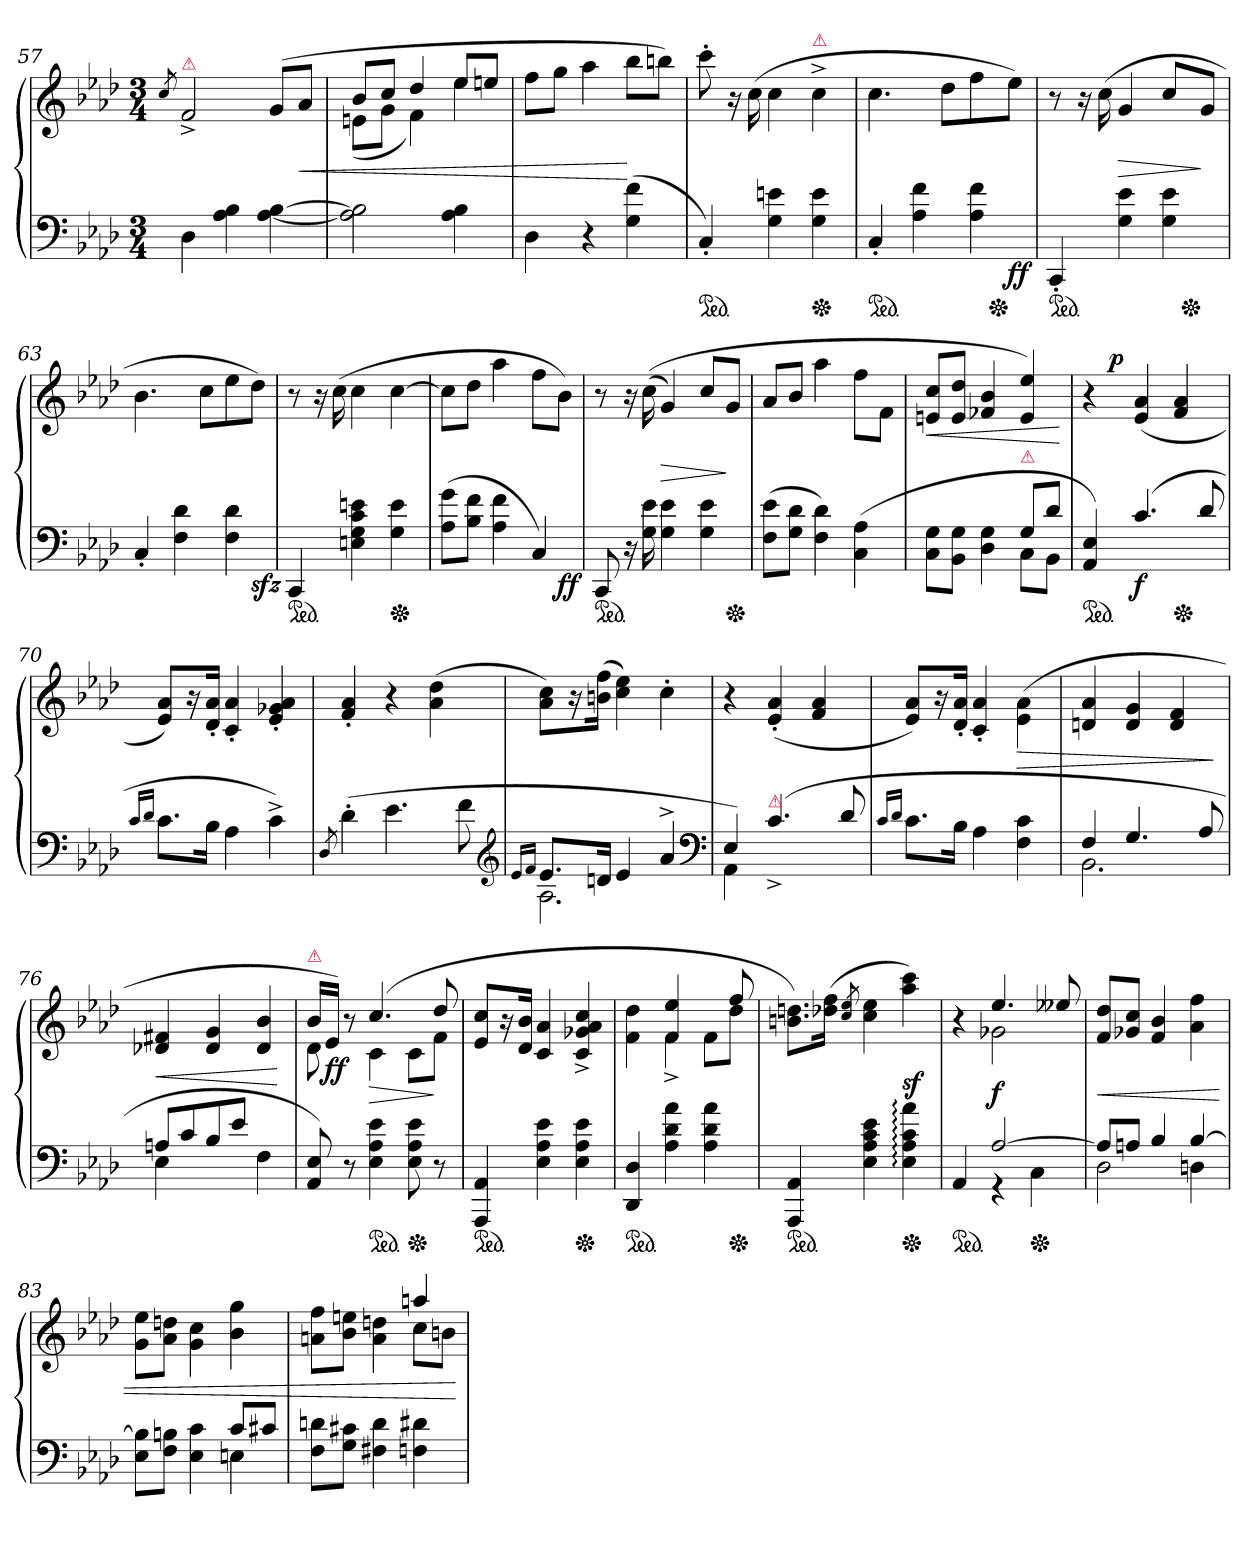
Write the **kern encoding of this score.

**kern	**kern	**dynam
*part1	*part1	*part1
*staff2	*staff1	*staff1/2
*clefF4	*clefG2	*
*k[b-e-a-d-]	*k[b-e-a-d-]	*
*A-:	*A-:	*
*M3/4	*M3/4	*
=57	=57	=57
.	8qcc/	.
!	!LO:TX:a:color=crimson:t=⚠	!
4D-	2f^<	.
4A- 4B-	.	.
[4A- [4B-	(>8gL	.
.	8a-J	<
=58	=58	=58
*	*^	*
2A-] 2B-]	8b-L	(<8en\L	.
.	8ccJ	8g\J	.
.	4dd-	4f\)	.
4A-\ 4B-\	8ee-/L	4ee-	.
.	8een/J	.	.
*	*v	*v	*
=59	=59	=59
4D-	8ffL	.
.	8ggJ	.
4r	4aa-	.
(>4G 4f	8bb-L	[
.	8bbnJ)	.
=60	=60	=60
*ped	*	*
4C'<)	8ccc'>	.
.	16r	.
.	(>16cc	.
4G 4en	4cc	.
!	!LO:TX:a:color=crimson:t=⚠	!
*Xped	*	*
4G 4e	4cc^<	.
=61	=61	=61
*^	*	*
*ped	*	*	*
*	*	*^	*
4C'<	2ryy	4.cc	2ryy	.
4A- 4f	.	.	.	.
.	.	8dd-L	.	.
4A- 4f	8ryy	8ff	16ryy	.
*Xped	*	*	*	*
.	.	.	8.ryy	.
!	!	!	!	!LO:DY:b=2
.	8ryy	8ee-J)	.	ff
*v	*v	*	*	*
=62	=62	=62	=62
*ped	*	*	*
4CC'<	8r	2ryy	.
.	16r	.	.
.	(16cc	.	.
4G 4e-	4g/	.	>
4G 4e-	8cc\L	16ryy	.
*Xped	*	*	*
.	.	8.ryy	.
.	8g/J	.	]
*	*v	*v	*
=63	=63	=63
*^	*	*
4C'<	2ryy	4.b-	.
4F 4d-	.	.	.
.	.	8ccL	.
4F 4d-	8ryy	8ee-	.
!	!	!	!LO:DY:b=2
.	8ryy	8dd-J)	sfz
*v	*v	*	*
=64	=64	=64
*ped	*	*
4CC	8r	.
.	16r	.
.	(>16cc	.
4En 4G 4c 4en	4cc	.
*Xped	*	*
4G 4e	[4cc	.
=65	=65	=65
*^	*	*
(>8A- 8gL	2ryy	8ccL]	.
8B- 8fJ	.	8dd-J	.
4A- 4f	.	4aa-	.
4C)	8ryy	8ffL	.
!	!	!	!LO:DY:b=2
.	8ryy	8b-J)	ff
*v	*v	*	*
=66	=66	=66
*ped	*	*
8CC	8r	.
16r	16r	.
16G 16e-	(>(>16cc	.
4G 4e-	4g/)	>
4G 4e-	8cc/L	.
*Xped	*	*
.	8g/J	]
=67	=67	=67
(>8F 8e-L	8a-\L	.
8G 8d-J	8b-/J	.
4F 4d-)	4aa-	.
(>4C 4A-	8ffL	.
.	8fJ	.
=68	=68	=68
*^	*	*
8C\ 8G\L	2ryy	8en/ 8cc/L	<
8BB-\ 8G\J	.	8e/ 8dd-/J	.
4D- 4G	.	4f-X/ 4b-/	.
!LO:TX:a:color=crimson:t=⚠	!	!	!
8C\L	8G/L	4e/ 4ee-/)	.
8BB-J	8d-\J	.	.
*v	*v	*	*
.	.	[
=69	=69	=69
*	*^	*
*ped	*	*	*
4AA- 4E-)	4r	8ryy	.
!	!	!	!LO:DY:a
.	.	2ryy	p
!	!	!	!LO:DY:b=2
(>4.c/	(>4e- 4a-	.	f
*Xped	*	*	*
.	4f 4a-	.	.
8d-/	.	8ryy	.
*	*v	*v	*
=70	=70	=70
16qc/LL	.	.
16qd-/JJ	.	.
8.cL	8e-/ 8a-/L)	.
.	16r	.
16B-Jk	16d-'</ 16a-'</Jk	.
4A-	4c'< 4a-'<	.
4c^<)	4e-'< 4g-X'< 4a-'<	.
=71	=71	=71
8qD-/	.	.
(>4d-'>	4f'< 4a-'<	.
4.e-	4r	.
.	(>4a-\ 4dd-\	.
8f	.	.
*clefG2	*	*
=72	=72	=72
16qe-/LL	.	.
16qf/JJ	.	.
*^	*	*
8.e-L	2.A-	8a- 8ccL)	.
.	.	16r	.
16dnJk	.	(16bn 16ffJk	.
4e-	.	4cc 4ee-)	.
4a-^<	.	4cc'>	.
*clefF4	*	*	*
=73	=73	=73	=73
4E-)	4AA-	4r	.
!LO:TX:a:color=crimson:t=⚠	!	!	!
(>4.c^</	2ryy	(>4e-'> 4a-'>	.
.	.	4f 4a-	.
8d-/	.	.	.
*v	*v	*	*
=74	=74	=74
16qc/LL	.	.
16qd-/JJ	.	.
8.c\L	8e-/ 8a-/L)	.
.	16r	.
16B-\Jk	16d-'< 16a-'<Jk	.
4A-\	4c'< 4a-'<	.
4F\ 4c\	(>4e-\ 4a-\	>
=75	=75	=75
*^	*	*
4F	2.BB-	4dn 4a-	.
4.G	.	4d 4g	.
.	.	4d 4f	.
8A-	.	.	.
*v	*v	*	*
.	.	]
=76	=76	=76
*^	*	*
8AnL	4E-	4d-X 4f#X	<
8c	.	.	.
8B-	4ryy	4d- 4g	.
8e-J	.	.	.
4ryy	4F	4d- 4b-	.
*v	*v	*	*
.	.	[
=77	=77	=77
*	*^	*
!	!LO:TX:a:color=crimson:t=⚠	!	!
8AA- 8E-)	16b-LL	8d-	.
.	16e-JJ)	.	ff
8r	8ryy	8r	.
*ped	*	*	*
4E- 4A- 4e-	(>4.cc	4c	>
*Xped	*	*	*
8E- 8A- 8e-	.	8cL	.
8r	8dd-	8fJ	]
*	*v	*v	*
=78	=78	=78
*ped	*	*
4AAA- 4AA-	8e-/ 8cc/L	.
.	16r	.
.	16d- 16b-Jk	.
4E- 4A- 4e-	4c 4a-	.
*Xped	*	*
4E- 4A- 4e-	4c^< 4g-X^< 4a-^< 4cc^<	.
=79	=79	=79
*	*^	*
*ped	*	*	*
4DD- 4D-	4f\ 4dd-\	4ryy	.
4A- 4d- 4a-	4f 4ee-	4f^<	.
4A- 4d- 4a-	8ryy	8fL	.
*Xped	*	*	*
.	8ff	8dd-J	.
*	*v	*v	*
=80	=80	=80
*ped	*	*
4AAA- 4AA-	8.bn 8.ddnL)	.
.	(>16dd-X 16ffJk	.
.	8qcc/ 8qee-/	.
4E- 4A- 4c 4e-	4cc 4ee-	.
*Xped	*	*
4E-: 4A-: 4c: 4a-:	4aa- 4ccc)	sf
=81	=81	=81
*^	*^	*
*ped	*	*	*	*
4ryy	4AA-	4ryy	4r	.
[2A-	4r	4.ee-	2g-X	f
*Xped	*	*	*	*
.	4C	.	.	.
.	.	8ee--X	.	.
*	*	*v	*v	*
=82	=82	=82	=82
8A-L]	2D-	8f 8dd-L	<
8AnJ	.	8g-X 8ccJ	.
4B-	.	4f 4b-	.
[4B-	4Dn	4a-\ 4ff\	.
=83	=83	=83	=83
8E- 8B-]L	2ryy	8g\ 8ee-\L	.
8F 8BnJ	.	8a-\ 8ddn\J	.
4E- 4c	.	4g\ 4cc\	.
8cL	4En	4b-\ 4gg\	.
8c#XJ	.	.	.
*v	*v	*	*
=84	=84	=84
*	*^	*
8F 8dnL	2ryy	8an 8ffL	.
8G 8c#XJ	.	8b- 8eenJ	.
4F#X 4d	.	4a 4ddn	.
4Fn 4d#X	4aan	8ccL	.
.	.	8bnJ	.
*	*v	*v	*
.	.	[
=	=	=
*-	*-	*-
